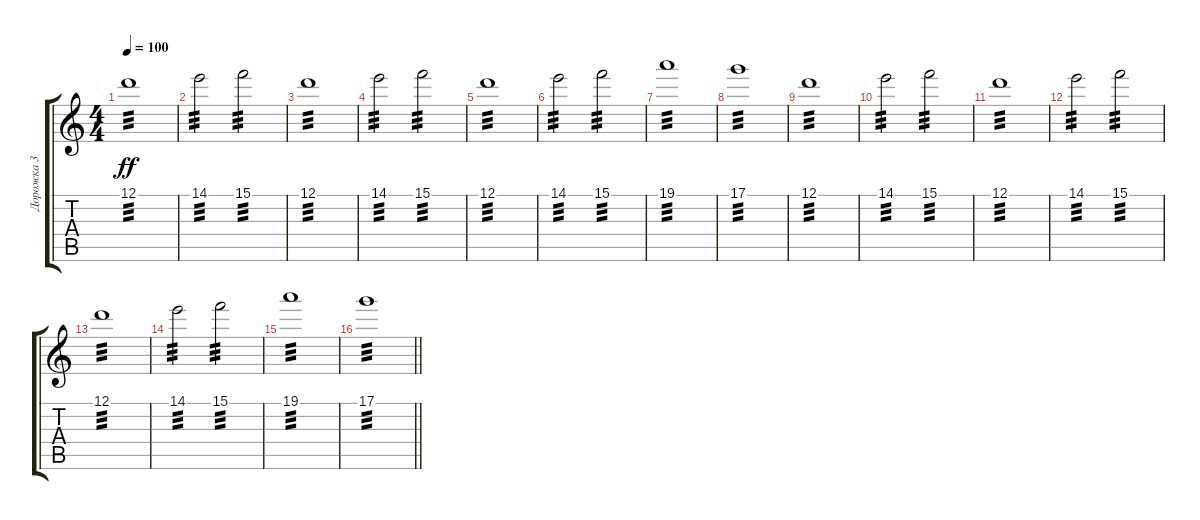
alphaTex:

\track ("Дорожка 3" "Дорожка 3") {instrument distortionguitar}
\staff {score tabs}
\tuning (D4 A3 F3 C3 G2 C2) {hide}
\ts (4 4)
\section ("" "")
\tempo 100
\clef g2
\ks c
12.1.1{tp 3 dy ff balance 11} |
14.1.2{tp 3} 15.1.2{tp 3} |
12.1.1{tp 3} |
14.1.2{tp 3} 15.1.2{tp 3} |
12.1.1{tp 3} |
14.1.2{tp 3} 15.1.2{tp 3} |
19.1.1{tp 3} |
17.1.1{tp 3} |
12.1.1{tp 3} |
14.1.2{tp 3} 15.1.2{tp 3} |
12.1.1{tp 3} |
14.1.2{tp 3} 15.1.2{tp 3} |
12.1.1{tp 3} |
14.1.2{tp 3} 15.1.2{tp 3} |
19.1.1{tp 3} |
\barLineRight lightlight
17.1.1{tp 3}
